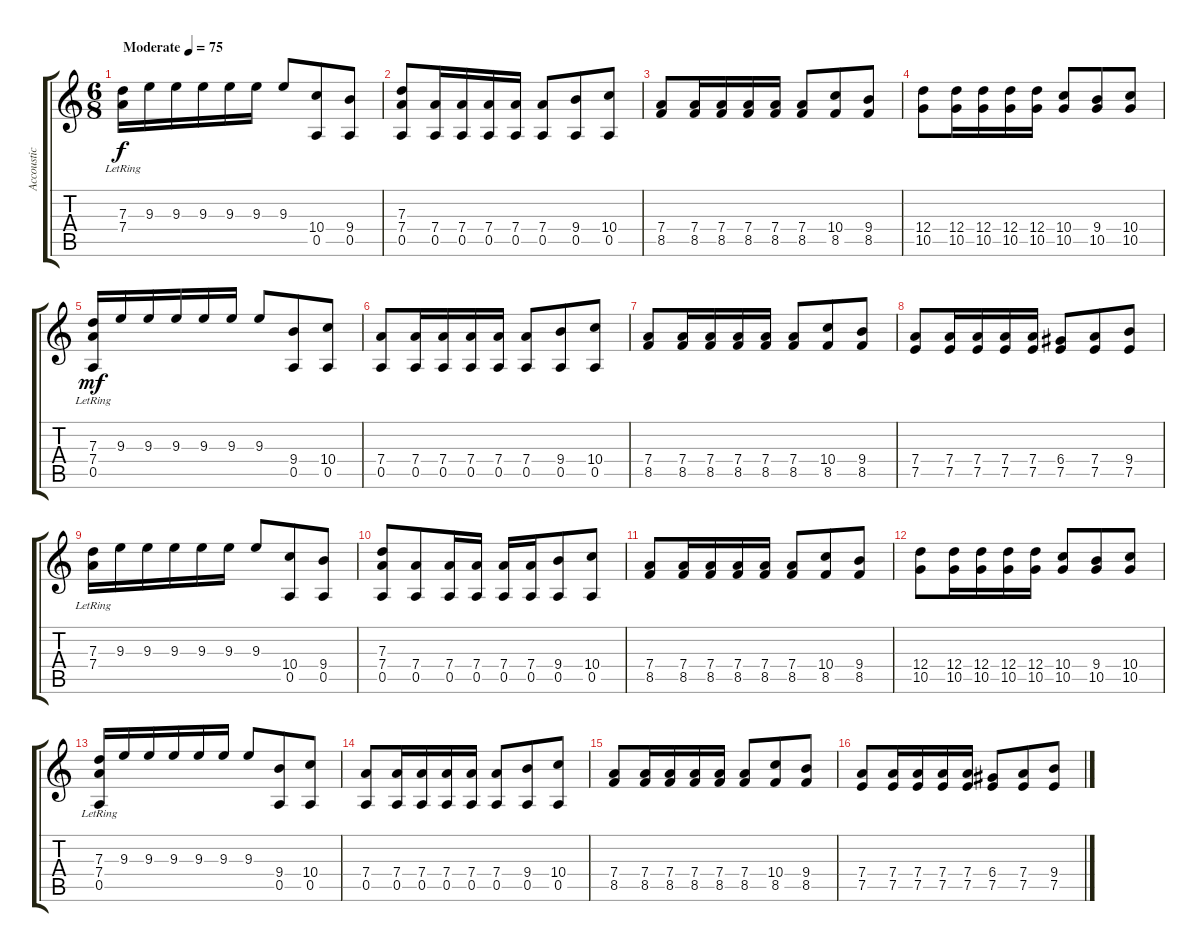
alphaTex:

\track ("Accoustic Guitar 1" "Accoustic ") {instrument acousticguitarsteel}
\staff {score tabs}
\tuning (E4 B3 G3 D3 A2 E2) {hide}
\ts (6 8)
\tempo (75 "Moderate")
\clef g2
\ks c
(7.3 7.4{lr}).16{dy f instrument acousticguitarsteel} 9.3.16 9.3.16 9.3.16 9.3.16 9.3.16 9.3.8 (10.4 0.5).8 (9.4 0.5).8 |
(7.3 7.4 0.5).8 (7.4 0.5).16 (7.4 0.5).16 (7.4 0.5).16 (7.4 0.5).16 (7.4 0.5).8 (9.4 0.5).8 (10.4 0.5).8 |
(7.4 8.5).8 (7.4 8.5).16 (7.4 8.5).16 (7.4 8.5).16 (7.4 8.5).16 (7.4 8.5).8 (10.4 8.5).8 (9.4 8.5).8 |
(12.4 10.5).8 (12.4 10.5).16 (12.4 10.5).16 (12.4 10.5).16 (12.4 10.5).16 (10.4 10.5).8 (9.4 10.5).8 (10.4 10.5).8 |
(7.3 7.4{lr} 0.5).16{dy mf} 9.3.16 9.3.16 9.3.16 9.3.16 9.3.16 9.3.8 (9.4 0.5).8 (10.4 0.5).8 |
(7.4 0.5).8 (7.4 0.5).16 (7.4 0.5).16 (7.4 0.5).16 (7.4 0.5).16 (7.4 0.5).8 (9.4 0.5).8 (10.4 0.5).8 |
(7.4 8.5).8 (7.4 8.5).16 (7.4 8.5).16 (7.4 8.5).16 (7.4 8.5).16 (7.4 8.5).8 (10.4 8.5).8 (9.4 8.5).8 |
(7.4 7.5).8 (7.4 7.5).16 (7.4 7.5).16 (7.4 7.5).16 (7.4 7.5).16 (6.4 7.5).8 (7.4 7.5).8 (9.4 7.5).8 |
(7.3 7.4{lr}).16 9.3.16 9.3.16 9.3.16 9.3.16 9.3.16 9.3.8 (10.4 0.5).8 (9.4 0.5).8 |
(7.3 7.4 0.5).8 (7.4 0.5).8 (7.4 0.5).16 (7.4 0.5).16 (7.4 0.5).16 (7.4 0.5).16 (9.4 0.5).8 (10.4 0.5).8 |
(7.4 8.5).8 (7.4 8.5).16 (7.4 8.5).16 (7.4 8.5).16 (7.4 8.5).16 (7.4 8.5).8 (10.4 8.5).8 (9.4 8.5).8 |
(12.4 10.5).8 (12.4 10.5).16 (12.4 10.5).16 (12.4 10.5).16 (12.4 10.5).16 (10.4 10.5).8 (9.4 10.5).8 (10.4 10.5).8 |
(7.3 7.4{lr} 0.5).16 9.3.16 9.3.16 9.3.16 9.3.16 9.3.16 9.3.8 (9.4 0.5).8 (10.4 0.5).8 |
(7.4 0.5).8 (7.4 0.5).16 (7.4 0.5).16 (7.4 0.5).16 (7.4 0.5).16 (7.4 0.5).8 (9.4 0.5).8 (10.4 0.5).8 |
(7.4 8.5).8 (7.4 8.5).16 (7.4 8.5).16 (7.4 8.5).16 (7.4 8.5).16 (7.4 8.5).8 (10.4 8.5).8 (9.4 8.5).8 |
(7.4 7.5).8 (7.4 7.5).16 (7.4 7.5).16 (7.4 7.5).16 (7.4 7.5).16 (6.4 7.5).8 (7.4 7.5).8 (9.4 7.5).8
